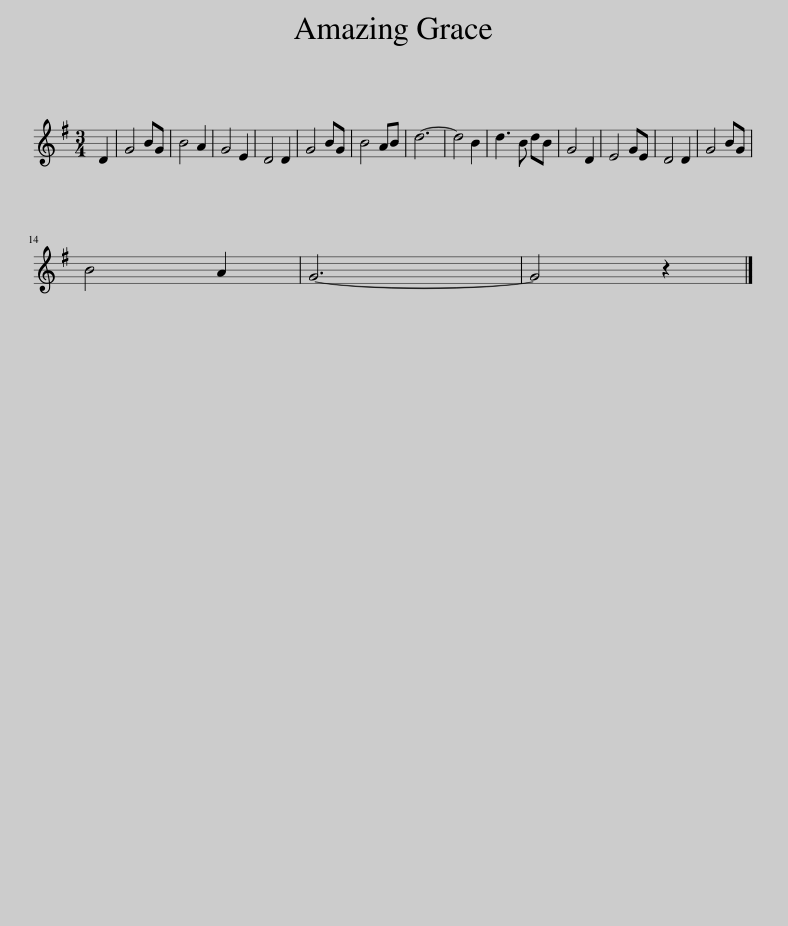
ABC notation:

X:1
L:1/8
M:3/4
I:linebreak $
K:G
V:1 treble
V:1
 D2 | G4 BG | B4 A2 | G4 E2 | D4 D2 | %5
 G4 BG | B4 AB | d6- | d4 B2 | d3 B dB | %10
 G4 D2 | E4 GE | D4 D2 | G4 BG |$ B4 A2 | %15
 G6- | G4 z2 |] %17
